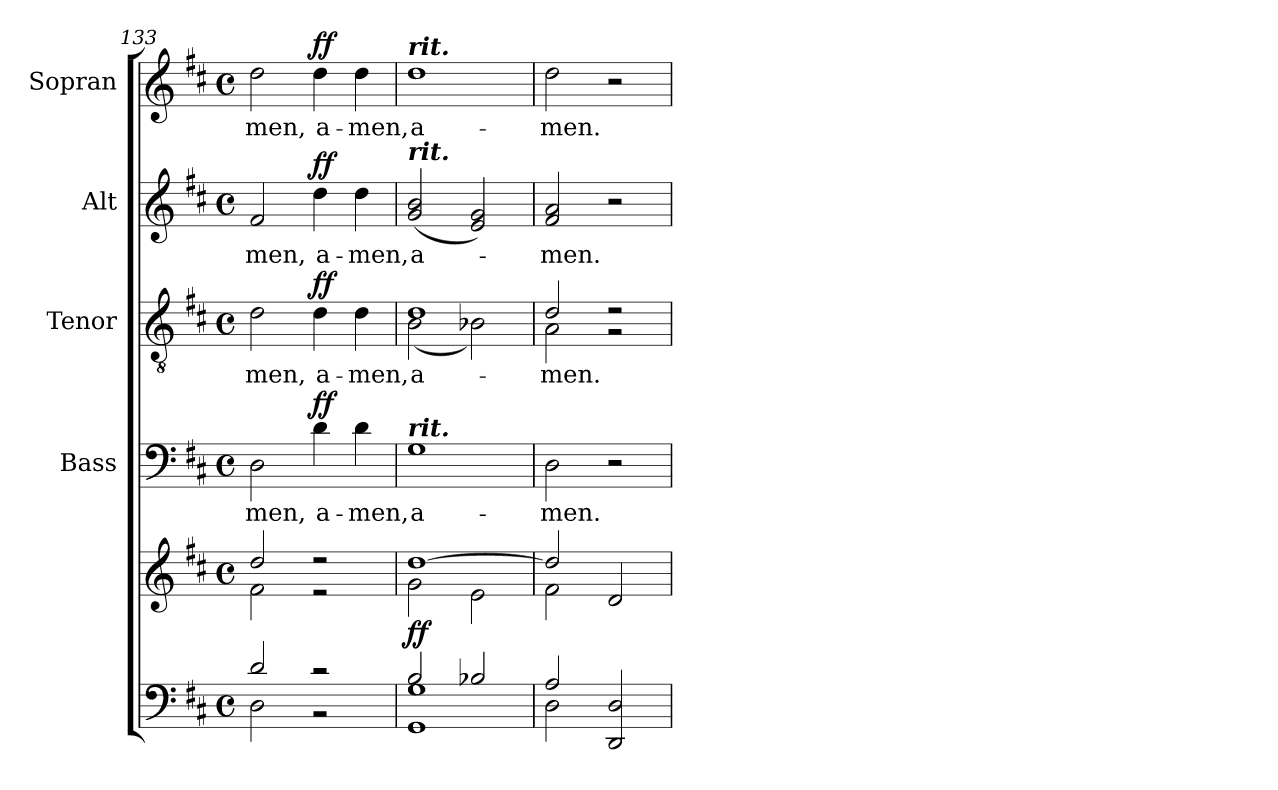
**kern	**kern	**dynam	**kern	**text	**dynam	**kern	**text	**dynam	**kern	**text	**dynam	**kern	**text	**dynam
*part5	*part5	*part5	*part4	*part4	*part4	*part3	*part3	*part3	*part2	*part2	*part2	*part1	*part1	*part1
*staff6	*staff5	*staff5/6	*staff4	*staff4	*staff4	*staff3	*staff3	*staff3	*staff2	*staff2	*staff2	*staff1	*staff1	*staff1
*	*	*	*I"Bass	*	*	*I"Tenor	*	*	*I"Alt	*	*	*I"Sopran	*	*
*	*	*	*I'B.	*	*	*I'T.	*	*	*I'A.	*	*	*I'S.	*	*
*clefF4	*clefG2	*	*clefF4	*	*	*clefGv2	*	*	*clefG2	*	*	*clefG2	*	*
*k[f#c#]	*k[f#c#]	*	*k[f#c#]	*	*	*k[f#c#]	*	*	*k[f#c#]	*	*	*k[f#c#]	*	*
*D:	*D:	*	*D:	*	*	*D:	*	*	*D:	*	*	*D:	*	*
*M4/4	*M4/4	*	*M4/4	*	*	*M4/4	*	*	*M4/4	*	*	*M4/4	*	*
*met(c)	*met(c)	*	*met(c)	*	*	*met(c)	*	*	*met(c)	*	*	*met(c)	*	*
=133	=133	=133	=133	=133	=133	=133	=133	=133	=133	=133	=133	=133	=133	=133
*^	*^	*	*	*	*	*	*	*	*	*	*	*	*	*
!	!	!	!	!	!	!LO:LY:b	!	!	!LO:LY:b	!	!	!LO:LY:b	!	!	!LO:LY:b	!
2d/	2D\	2dd/	2f#\	.	2D\	-men,	.	2d\	-men,	.	2f#/	-men,	.	2dd\	-men,	.
!	!	!	!	!	!	!LO:LY:b	!LO:DY:a	!	!LO:LY:b	!LO:DY:a	!	!LO:LY:b	!LO:DY:a	!	!LO:LY:b	!LO:DY:a
2r	2r	2r	2r	.	4d\	a-	ff	4d\	a-	ff	4dd\	a-	ff	4dd\	a-	ff
!	!	!	!	!	!	!LO:LY:b	!	!	!LO:LY:b	!	!	!LO:LY:b	!	!	!LO:LY:b	!
.	.	.	.	.	4d\	-men,	.	4d\	-men,	.	4dd\	-men,	.	4dd\	-men,	.
=134	=134	=134	=134	=134	=134	=134	=134	=134	=134	=134	=134	=134	=134	=134	=134	=134
!	!	!	!	!	!	!	!	!	!	!	!	!	!	!LO:TX:a:Bi:t=rit.	!	!
!	!	!	!	!	!	!	!	!	!	!	!LO:TX:a:Bi:t=rit.	!	!	!	!	!
!	!	!	!	!	!	!	!	!LO:TX:a:Bi:t=rit.	!	!	!	!	!	!	!	!
!	!	!	!	!	!LO:TX:a:Bi:t=rit.	!	!	!	!	!	!	!	!	!	!	!
!	!	!	!	!LO:DY:b	!	!LO:LY:b	!	!	!LO:LY:b	!	!	!LO:LY:b	!	!	!LO:LY:b	!
*	*	*	*	*	*	*	*	*^	*	*	*	*	*	*	*	*
2B/	1GG 1G	[>1dd	2g\	ff	1G	a-	.	1d	(<2B\	a-	.	(<2g/ 2b/	a-	.	1dd	a-	.
2B-X/	.	.	2e\	.	.	.	.	.	2B-X\)	.	.	2e/ 2g/)	.	.	.	.	.
=135	=135	=135	=135	=135	=135	=135	=135	=135	=135	=135	=135	=135	=135	=135	=135	=135	=135
!	!	!	!	!	!	!LO:LY:b	!	!	!	!LO:LY:b	!	!	!LO:LY:b	!	!	!LO:LY:b	!
2A/	2D\	2dd/]	2f#\	.	2D\	-men.	.	2d/	2A\	-men.	.	2f#/ 2a/	-men.	.	2dd\	-men.	.
2DD/ 2D/	2ryy	2d/	2ryy	.	2r	.	.	2r	2r	.	.	2r	.	.	2r	.	.
*v	*v	*	*	*	*	*	*	*v	*v	*	*	*	*	*	*	*	*
*	*v	*v	*	*	*	*	*	*	*	*	*	*	*	*	*
=	=	=	=	=	=	=	=	=	=	=	=	=	=	=
*-	*-	*-	*-	*-	*-	*-	*-	*-	*-	*-	*-	*-	*-	*-
